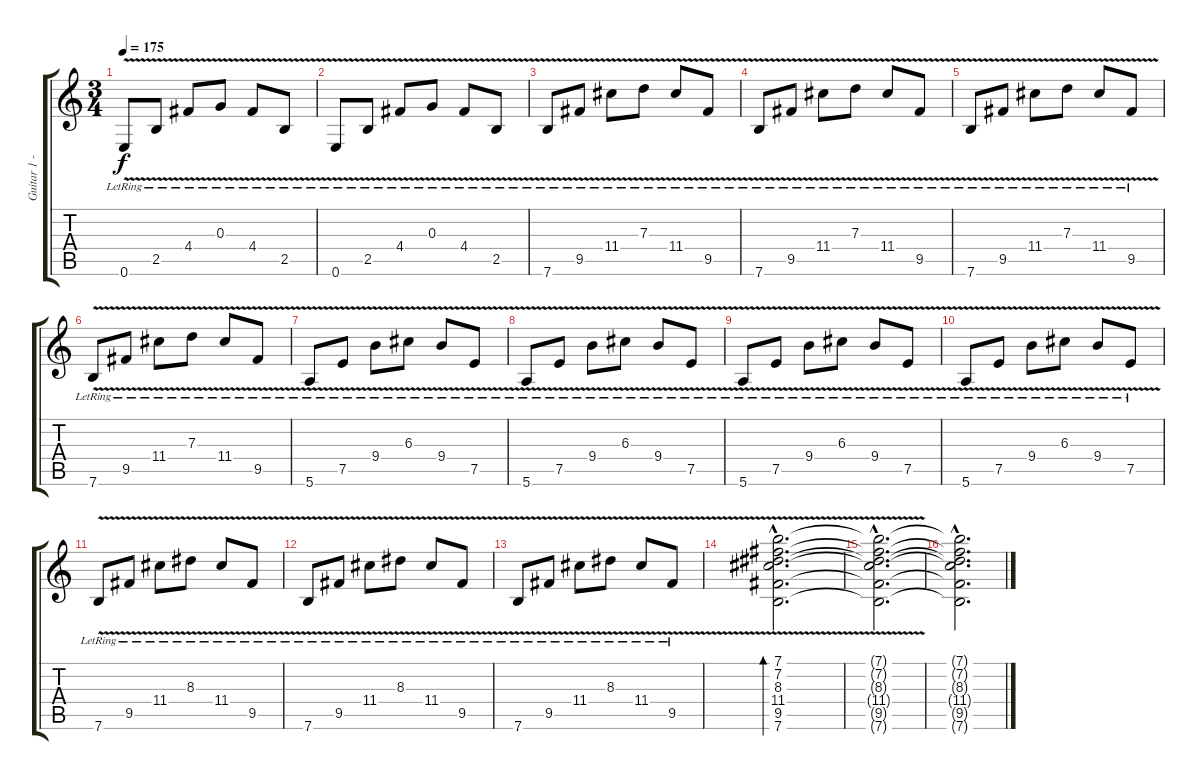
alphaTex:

\track ("Guitar 1 - Latimer" "Guitar 1 -") {instrument electricguitarjazz}
\staff {score tabs}
\tuning (E4 B3 G3 D3 A2 E2) {hide}
\ts (3 4)
\tempo 175
\clef g2
\ks c
0.6{v lr}.8{dy f} 2.5{v lr}.8 4.4{v lr}.8 0.3{v lr}.8 4.4{v lr}.8 2.5{v lr}.8 |
0.6{v lr}.8 2.5{v lr}.8 4.4{v lr}.8 0.3{v lr}.8 4.4{v lr}.8 2.5{v lr}.8 |
7.6{v lr}.8 9.5{v lr}.8 11.4{v lr}.8 7.3{v lr}.8 11.4{v lr}.8 9.5{v lr}.8 |
7.6{v lr}.8 9.5{v lr}.8 11.4{v lr}.8 7.3{v lr}.8 11.4{v lr}.8 9.5{v lr}.8 |
7.6{v lr}.8 9.5{v lr}.8 11.4{v lr}.8 7.3{v lr}.8 11.4{v lr}.8 9.5{v lr}.8 |
7.6{v lr}.8 9.5{v lr}.8 11.4{v lr}.8 7.3{v lr}.8 11.4{v lr}.8 9.5{v lr}.8 |
5.6{v lr}.8 7.5{v lr}.8 9.4{v lr}.8 6.3{v lr}.8 9.4{v lr}.8 7.5{v lr}.8 |
5.6{v lr}.8 7.5{v lr}.8 9.4{v lr}.8 6.3{v lr}.8 9.4{v lr}.8 7.5{v lr}.8 |
5.6{v lr}.8 7.5{v lr}.8 9.4{v lr}.8 6.3{v lr}.8 9.4{v lr}.8 7.5{v lr}.8 |
5.6{v lr}.8 7.5{v lr}.8 9.4{v lr}.8 6.3{v lr}.8 9.4{v lr}.8 7.5{v lr}.8 |
7.6{v lr}.8 9.5{v lr}.8 11.4{v lr}.8 8.3{v lr}.8 11.4{v lr}.8 9.5{v lr}.8 |
7.6{v lr}.8 9.5{v lr}.8 11.4{v lr}.8 8.3{v lr}.8 11.4{v lr}.8 9.5{v lr}.8 |
7.6{v lr}.8 9.5{v lr}.8 11.4{v lr}.8 8.3{v lr}.8 11.4{v lr}.8 9.5{v lr}.8 |
(7.1{v hac} 7.2{v hac} 8.3{v hac} 11.4{v hac} 9.5{v hac} 7.6{v hac}).2{d bd 480} |
(7.1{hac t} 7.2{hac t} 8.3{hac t} 11.4{hac t} 9.5{hac t} 7.6{hac t}).2{d} |
(7.1{hac t} 7.2{hac t} 8.3{hac t} 11.4{hac t} 9.5{hac t} 7.6{hac t}).2{d}
